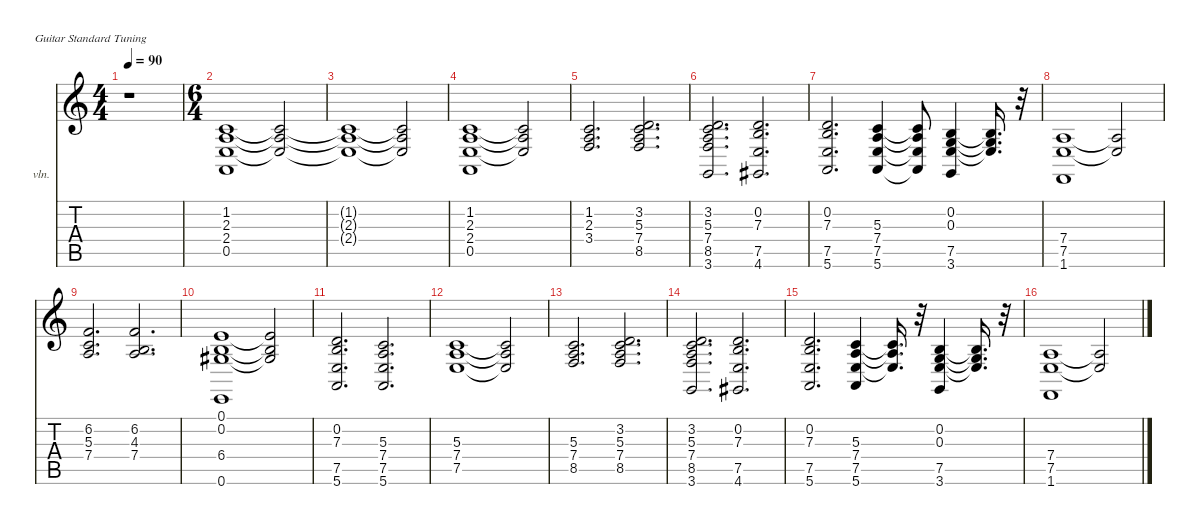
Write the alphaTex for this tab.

\defaultSystemsLayout 4
\hideDynamics
\bracketExtendMode nobrackets
\firstSystemTrackNameOrientation horizontal
\otherSystemsTrackNameOrientation horizontal
\track ("Orkestrasyon 1" "vln.") {instrument synthstrings1}
\staff {score tabs}
\tuning (E4 B3 G3 D3 A2 E2)
\ts (4 4)
\beaming (8 2 2 2 2)
\tempo 90
\clef g2
\ks c
r.1{dy mf instrument synthstrings1 beam Down} |
\ts (6 4)
\beaming (8 6 6)
(1.2 2.3 2.4 0.5).1{beam Up} (1.2{t} 2.3{t} 2.4{t}).2{dy f beam Up} |
(1.2{t} 2.3{t} 2.4{t}).1{beam Up} (1.2{t} 2.3{t} 2.4{t}).2{beam Up} |
(1.2 2.3 2.4 0.5).1{dy mf beam Up} (1.2{t} 2.3{t} 2.4{t}).2{dy f beam Up} |
(1.2 2.3 3.4).2{d dy mf beam Up} (3.2 5.3 7.4 8.5).2{d beam Up} |
(3.2 5.3 7.4 8.5 3.6).2{d beam Up} (0.2 7.3 7.5 4.6{acc #}).2{d beam Up} |
(0.2 7.3 7.5 5.6).2{d beam Up} (5.3 7.4 7.5 5.6).4{beam Up} (5.3{t} 7.4{t} 7.5{t} 5.6{t}).8{dy f beam Up} (0.2 0.3 7.5 3.6).4{dy mf beam Up} (0.2{t} 0.3{t} 7.5{t}).16{d dy f beam Up} r.32{beam Up} |
(7.4 7.5 1.6).1{dy mf beam Up} (7.4{t} 7.5{t}).2{dy f beam Up} |
(6.2 5.3 7.4).2{d dy mf beam Up} (6.2 4.3 7.4).2{d beam Up} |
(0.1 0.2 6.4{acc #} 0.6).1{beam Up} (0.1{t} 0.2{t} 6.4{t acc #}).2{dy f beam Up} |
(0.2 7.3 7.5 5.6).2{d dy mf beam Up} (5.3 7.4 7.5 5.6).2{d beam Up} |
(5.3 7.4 7.5).1{beam Up} (5.3{t} 7.4{t} 7.5{t}).2{dy f beam Up} |
(5.3 7.4 8.5).2{d dy mf beam Up} (3.2 5.3 7.4 8.5).2{d beam Up} |
(3.2 5.3 7.4 8.5 3.6).2{d beam Up} (0.2 7.3 7.5 4.6{acc #}).2{d beam Up} |
(0.2 7.3 7.5 5.6).2{d beam Up} (5.3 7.4 7.5 5.6).4{beam Up} (5.3{t} 7.4{t} 7.5{t}).16{d dy f beam Up} r.32{beam Up} (0.2 0.3 7.5 3.6).4{dy mf beam Up} (0.2{t} 0.3{t} 7.5{t}).16{d dy f beam Up} r.32{beam Up} |
(7.4 7.5 1.6).1{dy mf beam Up} (7.4{t} 7.5{t}).2{dy f beam Up}
